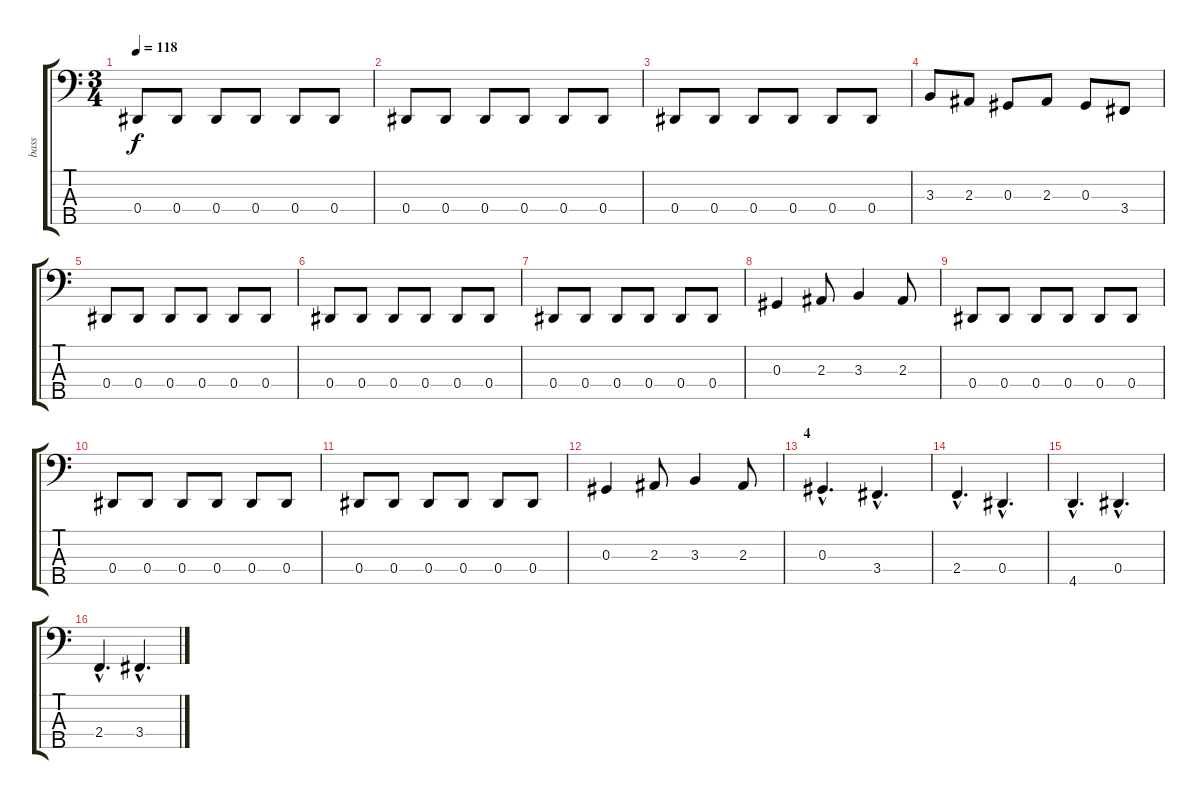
\track ("bass" "bass") {instrument slapbass2}
\staff {score tabs}
\tuning (Gb2 Db2 Ab1 Eb1 Bb0) {hide}
\ts (3 4)
\tempo 118
\clef f4
\ks c
0.4.8{dy f} 0.4.8 0.4.8 0.4.8 0.4.8 0.4.8 |
0.4.8 0.4.8 0.4.8 0.4.8 0.4.8 0.4.8 |
0.4.8 0.4.8 0.4.8 0.4.8 0.4.8 0.4.8 |
3.3.8 2.3.8 0.3.8 2.3.8 0.3.8 3.4.8 |
\section ("" "")
0.4.8 0.4.8 0.4.8 0.4.8 0.4.8 0.4.8 |
0.4.8 0.4.8 0.4.8 0.4.8 0.4.8 0.4.8 |
0.4.8 0.4.8 0.4.8 0.4.8 0.4.8 0.4.8 |
0.3.4 2.3.8 3.3.4 2.3.8 |
0.4.8 0.4.8 0.4.8 0.4.8 0.4.8 0.4.8 |
0.4.8 0.4.8 0.4.8 0.4.8 0.4.8 0.4.8 |
0.4.8 0.4.8 0.4.8 0.4.8 0.4.8 0.4.8 |
0.3.4 2.3.8 3.3.4 2.3.8 |
\section ("" "4")
0.3{hac}.4{d} 3.4{hac}.4{d} |
2.4{hac}.4{d} 0.4{hac}.4{d} |
4.5{hac}.4{d} 0.4{hac}.4{d} |
2.4{hac}.4{d} 3.4{hac}.4{d}
